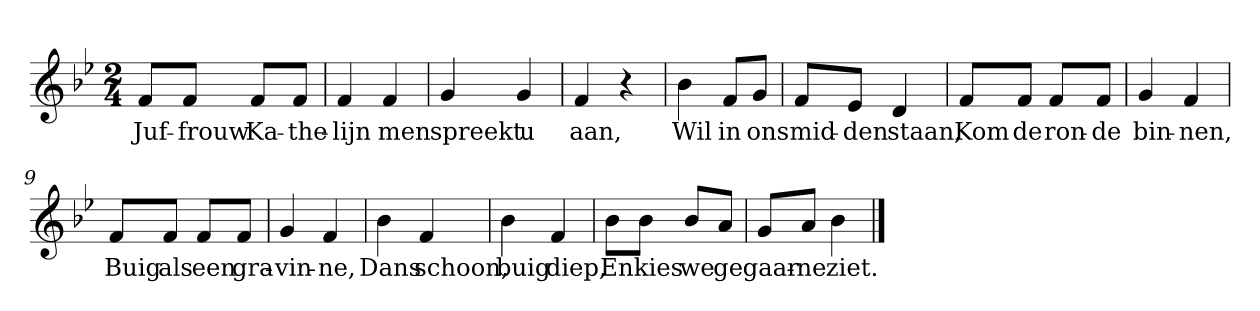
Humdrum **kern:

**kern	**text
*part1	*part1
*staff1	*staff1
*clefG2	*
*k[b-e-]	*
*B-:	*
*M2/4	*
*MM120	*
=1	=1
8f/L	Juf-
8f/J	-frouw
8f/L	Ka-
8f/J	-the-
=2	=2
4f	-lijn
4f	men
=3	=3
4g	spreekt
4g	u
=4	=4
4f	aan,
4r	.
=5	=5
4b-	Wil
8f/L	in
8g/J	ons
=6	=6
8f/L	mid-
8e-/J	-den
4d	staan,
=7	=7
8f/L	Kom
8f/J	de
8f/L	ron-
8f/J	-de
=8	=8
4g	bin-
4f	-nen,
=9	=9
8f/L	Buig
8f/J	als
8f/L	een
8f/J	gra-
=10	=10
4g	-vin-
4f	-ne,
=11	=11
4b-	Dans
4f	schoon,
=12	=12
4b-	buig
4f	diep,
=13	=13
8b-\L	En
8b-\J	kies
8b-/L	we
8a/J	ge
=14	=14
8g/L	gaar-
8a/J	-ne
4b-	ziet.
==	==
*-	*-
